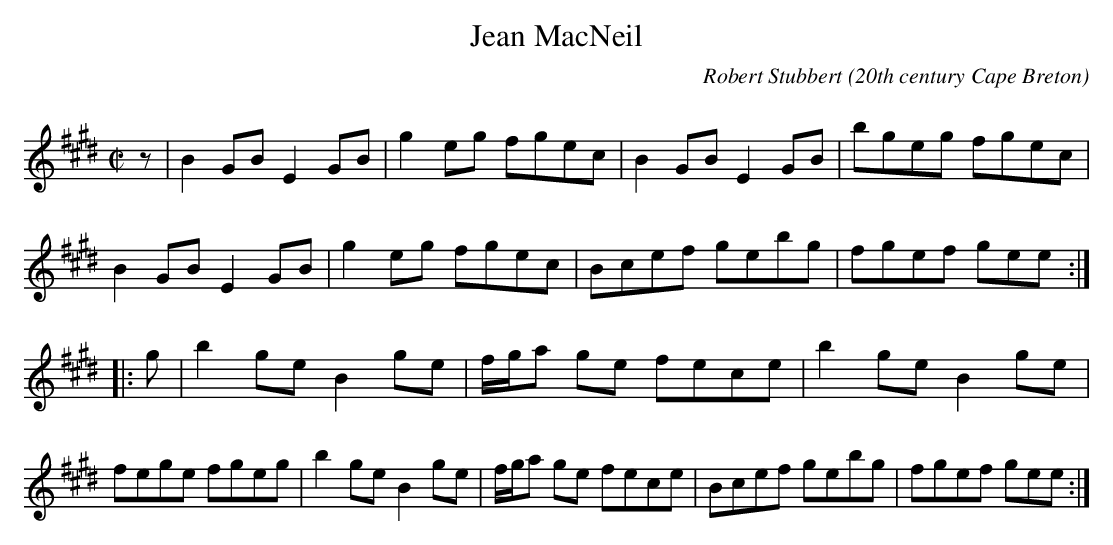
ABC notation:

X:1
T:Jean MacNeil
C:Robert Stubbert
O:20th century Cape Breton
Q:300
L:1/8
M:C|
K:E
z|B2 GB E2 GB|g2 eg fgec|B2 GB E2 GB|bgeg fgec|!
B2 GB E2 GB|g2 eg fgec|Bcef gebg|fgef gee:|!
|:g|b2 ge B2 ge|f/g/a ge fece|b2 ge B2 ge|fege fgeg|
b2 ge B2 ge|f/g/a ge fece|Bcef gebg|fgef gee:|]!
